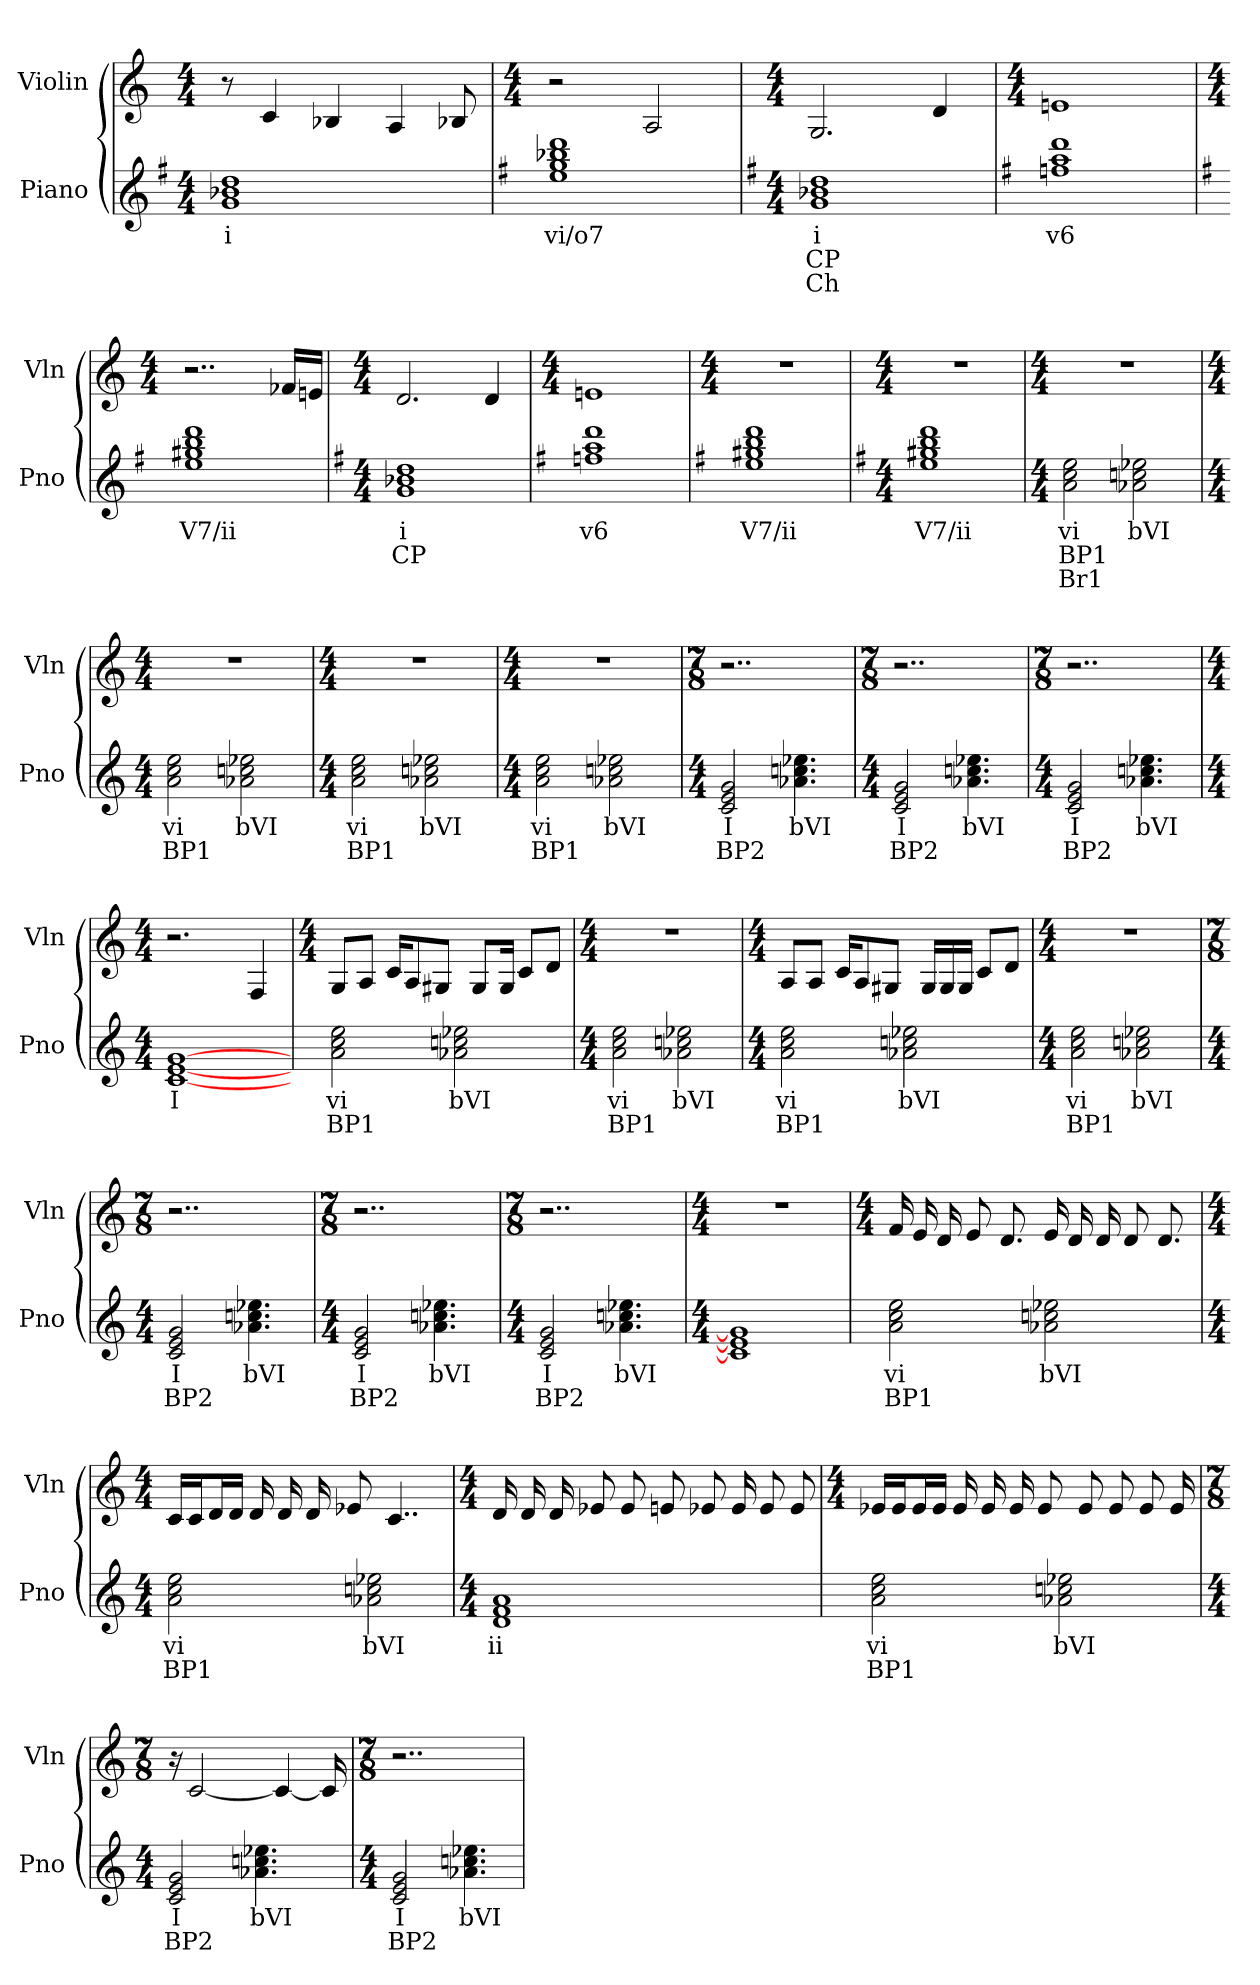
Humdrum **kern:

**kern	**text	**text	**text	**kern
*part2	*part2	*part2	*part2	*part1
*staff2	*staff2	*staff2	*staff2	*staff1
*I"Piano	*	*	*	*I"Violin
*I'Pno	*	*	*	*I'Vln
*k[f#]	*	*	*	*
*G:	*	*	*	*
*M4/4	*	*	*	*M4/4
=	=	=	=	=
1g 1b-X 1dd	i	.	.	8r
.	.	.	.	4c
.	.	.	.	4B-X
.	.	.	.	4A
.	.	.	.	8B-X
=	=	=	=	=
*k[f#]	*	*	*	*
*G:	*	*	*	*
*	*	*	*	*M4/4
1ee 1gg 1bb-X 1ddd	vi/o7	.	.	2r
.	.	.	.	2A
=	=	=	=	=
*k[f#]	*	*	*	*
*G:	*	*	*	*
*M4/4	*	*	*	*M4/4
1g 1b-X 1dd	i	CP	Ch	2.G
.	.	.	.	4d
=	=	=	=	=
*k[f#]	*	*	*	*
*G:	*	*	*	*
*	*	*	*	*M4/4
1ffn 1aa 1ddd	v6	.	.	1en
=	=	=	=	=
*k[f#]	*	*	*	*
*G:	*	*	*	*
*	*	*	*	*M4/4
1ee 1gg#X 1bb 1ddd	V7/ii	.	.	2..r
.	.	.	.	16f-XLL
.	.	.	.	16enJJ
=	=	=	=	=
*k[f#]	*	*	*	*
*G:	*	*	*	*
*M4/4	*	*	*	*M4/4
1g 1b-X 1dd	i	CP	.	2.d
.	.	.	.	4d
=	=	=	=	=
*k[f#]	*	*	*	*
*G:	*	*	*	*
*	*	*	*	*M4/4
1ffn 1aa 1ddd	v6	.	.	1en
=	=	=	=	=
*k[f#]	*	*	*	*
*G:	*	*	*	*
*	*	*	*	*M4/4
1ee 1gg#X 1bb 1ddd	V7/ii	.	.	1r
=	=	=	=	=
*k[f#]	*	*	*	*
*G:	*	*	*	*
*M4/4	*	*	*	*M4/4
1ee 1gg#X 1bb 1ddd	V7/ii	.	.	1r
=	=	=	=	=
*k[]	*	*	*	*
*C:	*	*	*	*
*M4/4	*	*	*	*M4/4
2a 2cc 2ee	vi	BP1	Br1	1r
2a-X 2ccn 2ee-X	bVI	.	.	.
=	=	=	=	=
*k[]	*	*	*	*
*C:	*	*	*	*
*M4/4	*	*	*	*M4/4
2a 2cc 2ee	vi	BP1	.	1r
2a-X 2ccn 2ee-X	bVI	.	.	.
=	=	=	=	=
*k[]	*	*	*	*
*C:	*	*	*	*
*M4/4	*	*	*	*M4/4
2a 2cc 2ee	vi	BP1	.	1r
2a-X 2ccn 2ee-X	bVI	.	.	.
=	=	=	=	=
*k[]	*	*	*	*
*C:	*	*	*	*
*M4/4	*	*	*	*M4/4
2a 2cc 2ee	vi	BP1	.	1r
2a-X 2ccn 2ee-X	bVI	.	.	.
=	=	=	=	=
*k[]	*	*	*	*
*C:	*	*	*	*
*M4/4	*	*	*	*M7/8
2c 2e 2g	I	BP2	.	2..r
4.a-X 4.ccn 4.ee-X	bVI	.	.	.
=	=	=	=	=
*k[]	*	*	*	*
*C:	*	*	*	*
*M4/4	*	*	*	*M7/8
2c 2e 2g	I	BP2	.	2..r
4.a-X 4.ccn 4.ee-X	bVI	.	.	.
=	=	=	=	=
*k[]	*	*	*	*
*C:	*	*	*	*
*M4/4	*	*	*	*M7/8
2c 2e 2g	I	BP2	.	2..r
4.a-X 4.ccn 4.ee-X	bVI	.	.	.
=	=	=	=	=
*k[]	*	*	*	*
*C:	*	*	*	*
*M4/4	*	*	*	*M4/4
[1c [1e [1g	I	.	.	2.r
.	.	.	.	4F
=	=	=	=	=
*k[]	*	*	*	*
*C:	*	*	*	*
*	*	*	*	*M4/4
2a 2cc 2ee	vi	BP1	.	8GL
.	.	.	.	8AJ
.	.	.	.	16cKL
.	.	.	.	8A
.	.	.	.	8G#XJ
2a-X 2ccn 2ee-X	bVI	.	.	.
.	.	.	.	8G#L
.	.	.	.	16G#Jk
.	.	.	.	8cL
.	.	.	.	8dJ
=	=	=	=	=
*k[]	*	*	*	*
*C:	*	*	*	*
*M4/4	*	*	*	*M4/4
2a 2cc 2ee	vi	BP1	.	1r
2a-X 2ccn 2ee-X	bVI	.	.	.
=	=	=	=	=
*k[]	*	*	*	*
*C:	*	*	*	*
*M4/4	*	*	*	*M4/4
2a 2cc 2ee	vi	BP1	.	8AL
.	.	.	.	8AJ
.	.	.	.	16cKL
.	.	.	.	8A
.	.	.	.	8G#XJ
2a-X 2ccn 2ee-X	bVI	.	.	.
.	.	.	.	16G#LL
.	.	.	.	16G#
.	.	.	.	16G#JJ
.	.	.	.	8cL
.	.	.	.	8dJ
=	=	=	=	=
*k[]	*	*	*	*
*C:	*	*	*	*
*M4/4	*	*	*	*M4/4
2a 2cc 2ee	vi	BP1	.	1r
2a-X 2ccn 2ee-X	bVI	.	.	.
=	=	=	=	=
*k[]	*	*	*	*
*C:	*	*	*	*
*M4/4	*	*	*	*M7/8
2c 2e 2g	I	BP2	.	2..r
4.a-X 4.ccn 4.ee-X	bVI	.	.	.
=	=	=	=	=
*k[]	*	*	*	*
*C:	*	*	*	*
*M4/4	*	*	*	*M7/8
2c 2e 2g	I	BP2	.	2..r
4.a-X 4.ccn 4.ee-X	bVI	.	.	.
=	=	=	=	=
*k[]	*	*	*	*
*C:	*	*	*	*
*M4/4	*	*	*	*M7/8
2c 2e 2g	I	BP2	.	2..r
4.a-X 4.ccn 4.ee-X	bVI	.	.	.
=	=	=	=	=
*k[]	*	*	*	*
*C:	*	*	*	*
*M4/4	*	*	*	*M4/4
1c] 1e] 1g]	.	.	.	1r
=	=	=	=	=
*k[]	*	*	*	*
*C:	*	*	*	*
*	*	*	*	*M4/4
2a 2cc 2ee	vi	BP1	.	16fLL
.	.	.	.	16eJ
.	.	.	.	16dL
.	.	.	.	8eJ
.	.	.	.	8.dL
2a-X 2ccn 2ee-X	bVI	.	.	16eL
.	.	.	.	16dJ
.	.	.	.	16dL
.	.	.	.	8dJ
.	.	.	.	8.dJ
=	=	=	=	=
*k[]	*	*	*	*
*C:	*	*	*	*
*M4/4	*	*	*	*M4/4
2a 2cc 2ee	vi	BP1	.	16cLL
.	.	.	.	16cJ
.	.	.	.	16dL
.	.	.	.	16dJJ
.	.	.	.	16dLL
.	.	.	.	16dJ
.	.	.	.	16dL
.	.	.	.	8e-XJ
2a-X 2ccn 2ee-X	bVI	.	.	.
.	.	.	.	4..c
=	=	=	=	=
*k[]	*	*	*	*
*C:	*	*	*	*
*M4/4	*	*	*	*M4/4
1d 1f 1a	ii	.	.	16dLL
.	.	.	.	16dJ
.	.	.	.	16dL
.	.	.	.	8e-XJ
.	.	.	.	8e-L
.	.	.	.	8enJ
.	.	.	.	8e-XL
.	.	.	.	16e-Jk
.	.	.	.	8e-L
.	.	.	.	8e-J
=	=	=	=	=
*k[]	*	*	*	*
*C:	*	*	*	*
*	*	*	*	*M4/4
2a 2cc 2ee	vi	BP1	.	16e-XLL
.	.	.	.	16e-J
.	.	.	.	16e-L
.	.	.	.	16e-JJ
.	.	.	.	16e-LL
.	.	.	.	16e-J
.	.	.	.	16e-L
.	.	.	.	8e-J
2a-X 2ccn 2ee-X	bVI	.	.	.
.	.	.	.	8e-L
.	.	.	.	8e-J
.	.	.	.	8e-L
.	.	.	.	16e-Jk
=	=	=	=	=
*k[]	*	*	*	*
*C:	*	*	*	*
*M4/4	*	*	*	*M7/8
2c 2e 2g	I	BP2	.	16r
.	.	.	.	[2c
4.a-X 4.ccn 4.ee-X	bVI	.	.	.
.	.	.	.	4c_
.	.	.	.	16c]
=	=	=	=	=
*k[]	*	*	*	*
*C:	*	*	*	*
*M4/4	*	*	*	*M7/8
2c 2e 2g	I	BP2	.	2..r
4.a-X 4.ccn 4.ee-X	bVI	.	.	.
=	=	=	=	=
*-	*-	*-	*-	*-
